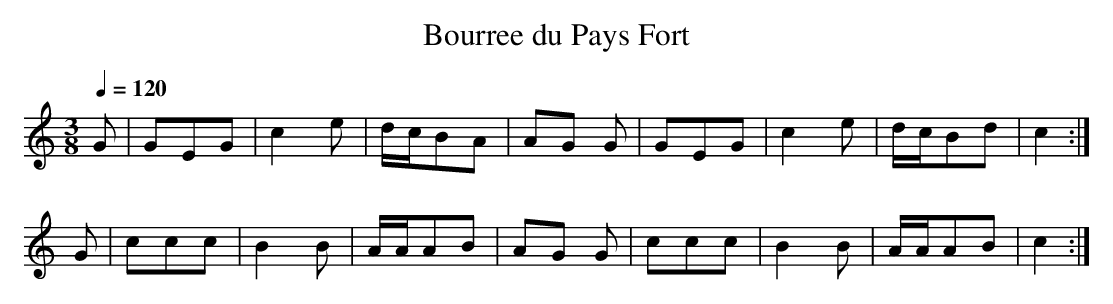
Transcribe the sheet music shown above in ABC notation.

X:1
T:Bourree du Pays Fort
M:3/8
L:1/8
Q:1/4=120
K:C
G|GEG|c2e|d/c/BA|AG\
G|GEG|c2e|d/c/Bd|c2:|
G|ccc|B2B|A/A/AB|AG\
G|ccc|B2B|A/A/AB|c2:|
